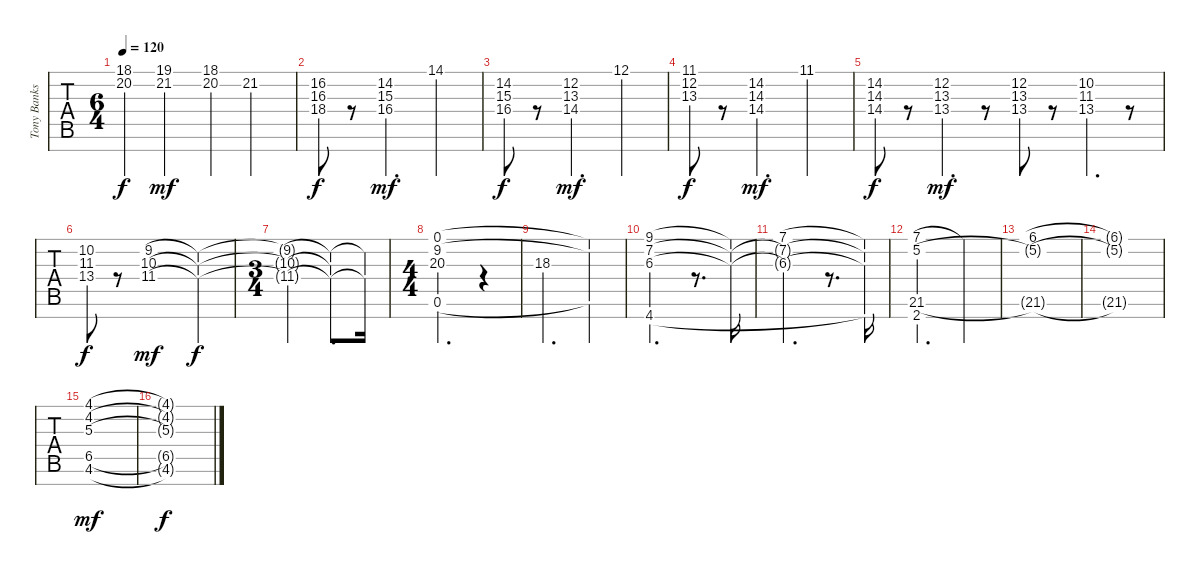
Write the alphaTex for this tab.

\track ("Tony Banks" "Tony Banks") {instrument stringensemble1}
\staff {tabs}
\tuning (E4 B3 G3 D3 A2 E2 B1) {hide}
\ts (6 4)
\tempo 120
\clef g2
\ks c
(18.1 20.2).4{dy f} (19.1 21.2).2{dy mf} (18.1 20.2).4 21.2.2 |
(16.2 16.3 18.4).8{dy f} r.8 (14.2 15.3 16.4).2{d dy mf} 14.1.2 |
(14.2 15.3 16.4).8{dy f} r.8 (12.2 13.3 14.4).2{d dy mf} 12.1.2 |
(11.1 12.2 13.3).8{dy f} r.8 (14.2 14.3 14.4).2{d dy mf} 11.1.2 |
(14.2 14.3 14.4).8{dy f} r.8 (12.2 13.3 13.4).4{d dy mf} r.8 (12.2 13.3 13.4).8 r.8 (10.2 11.3 13.4).4{d} r.8 |
(10.2 11.3 13.4).8{dy f} r.8 (9.2 10.3 11.4).1{dy mf} (9.2{t} 10.3{t} 11.4{t}).4{dy f} |
\ts (3 4)
(9.2{t} 10.3{t} 11.4{t}).2 (9.2{t} 10.3{t} 11.4{t}).8{d} (9.2{t} 11.4{t}).16 |
\ts (4 4)
(0.1 9.2 20.3 0.6).2{d} r.4 |
18.3.2{d} (0.1{t} 9.2{t} 0.6{t}).4 |
(9.1 7.2 6.3 4.7).2{d} r.8{d} (9.1{t} 7.2{t} 6.3{t}).16 |
(7.1 7.2{t} 6.3{t}).2{d} r.8{d} (7.1{t} 7.2{t} 6.3{t} 4.7{t}).16 |
(7.1 5.2 21.6 2.7).2{d} 7.1{t}.4 |
(6.1 5.2{t} 21.6{t}).1 |
(6.1{t} 5.2{t} 21.6{t}).1 |
(4.1 4.2 5.3 6.5 4.6).1{dy mf} |
(4.1{t} 4.2{t} 5.3{t} 6.5{t} 4.6{t}).1{dy f}
